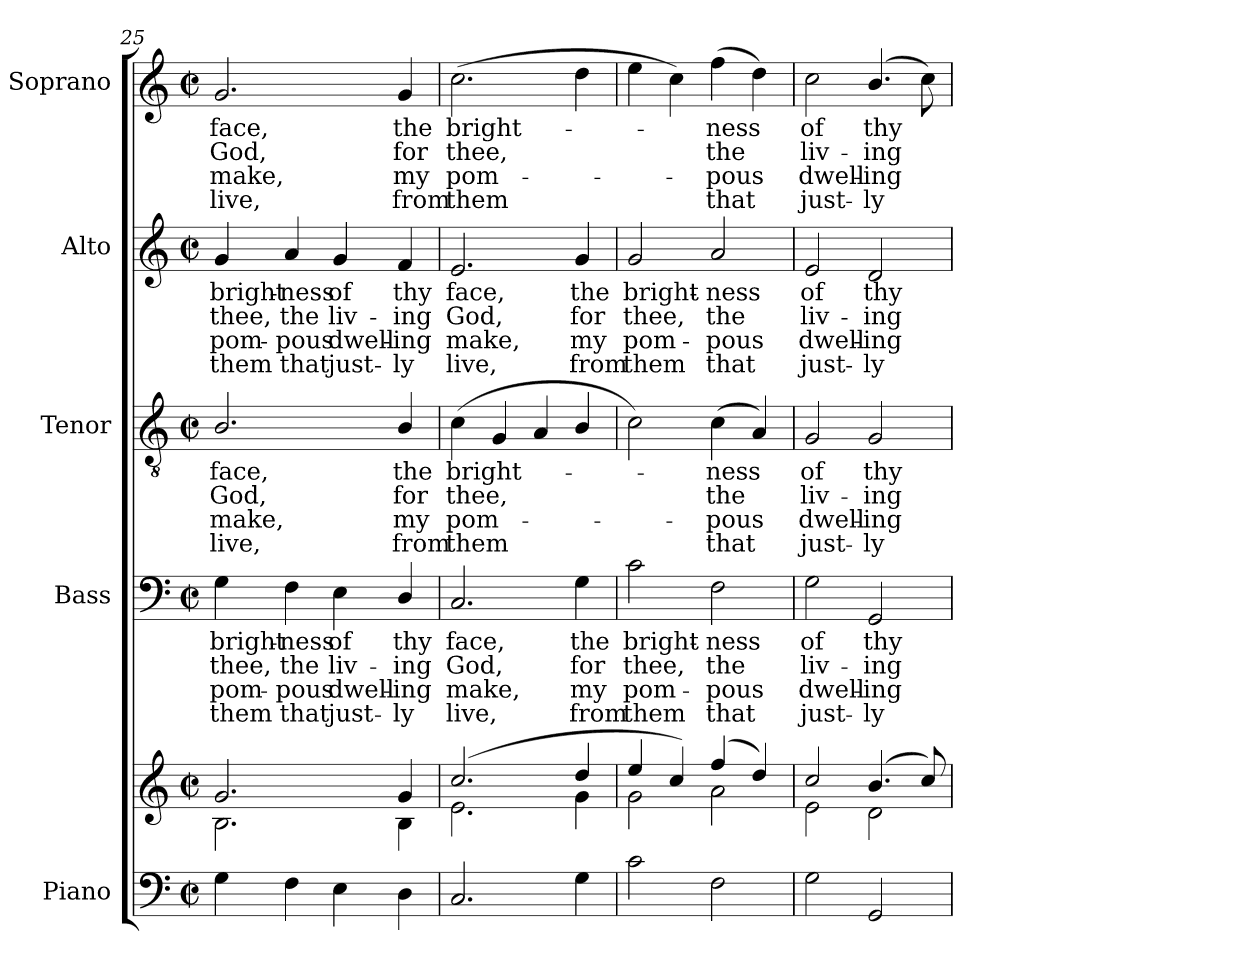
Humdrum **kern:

**kern	**kern	**kern	**text	**text	**text	**text	**kern	**text	**text	**text	**text	**kern	**text	**text	**text	**text	**kern	**text	**text	**text	**text
*part5	*part5	*part4	*part4	*part4	*part4	*part4	*part3	*part3	*part3	*part3	*part3	*part2	*part2	*part2	*part2	*part2	*part1	*part1	*part1	*part1	*part1
*staff6	*staff5	*staff4	*staff4	*staff4	*staff4	*staff4	*staff3	*staff3	*staff3	*staff3	*staff3	*staff2	*staff2	*staff2	*staff2	*staff2	*staff1	*staff1	*staff1	*staff1	*staff1
*I"Piano	*	*I"Bass	*	*	*	*	*I"Tenor	*	*	*	*	*I"Alto	*	*	*	*	*I"Soprano	*	*	*	*
*I'Pno.	*	*I'B.	*	*	*	*	*I'T.	*	*	*	*	*I'A.	*	*	*	*	*I'S.	*	*	*	*
!!LO:PB:g=z
*clefF4	*clefG2	*clefF4	*	*	*	*	*clefGv2	*	*	*	*	*clefG2	*	*	*	*	*clefG2	*	*	*	*
*	*	*	*	*	*	*	*ITrd7c12	*	*	*	*	*	*	*	*	*	*	*	*	*	*
*k[]	*k[]	*k[]	*	*	*	*	*k[]	*	*	*	*	*k[]	*	*	*	*	*k[]	*	*	*	*
*C:	*C:	*C:	*	*	*	*	*C:	*	*	*	*	*C:	*	*	*	*	*C:	*	*	*	*
*M2/2	*M2/2	*M2/2	*	*	*	*	*M2/2	*	*	*	*	*M2/2	*	*	*	*	*M2/2	*	*	*	*
*met(c|)	*met(c|)	*met(c|)	*	*	*	*	*met(c|)	*	*	*	*	*met(c|)	*	*	*	*	*met(c|)	*	*	*	*
=25	=25	=25	=25	=25	=25	=25	=25	=25	=25	=25	=25	=25	=25	=25	=25	=25	=25	=25	=25	=25	=25
*	*^	*	*	*	*	*	*	*	*	*	*	*	*	*	*	*	*	*	*	*	*
!	!	!	!	!LO:LY:b:color=#000000	!LO:LY:b:color=#000000	!LO:LY:b:color=#000000	!LO:LY:b:color=#000000	!	!	!	!	!	!	!	!	!	!	!	!	!	!	!
!	!	!	!	!	!	!	!	!	!LO:LY:b:color=#000000	!LO:LY:b:color=#000000	!LO:LY:b:color=#000000	!LO:LY:b:color=#000000	!	!	!	!	!	!	!	!	!	!
!	!	!	!	!	!	!	!	!	!	!	!	!	!	!LO:LY:b:color=#000000	!LO:LY:b:color=#000000	!LO:LY:b:color=#000000	!LO:LY:b:color=#000000	!	!	!	!	!
!	!	!	!	!	!	!	!	!	!	!	!	!	!	!	!	!	!	!	!LO:LY:b:color=#000000	!LO:LY:b:color=#000000	!LO:LY:b:color=#000000	!LO:LY:b:color=#000000
4Gi\	2.gi/	2.Bi\	4Gi\	bright-	thee,	pom-	-them	2.BBi/	face,	God,	make,	live,	4gi/	bright-	thee,	pom-	-them	2.gi/	face,	God,	make,	live,
!	!	!	!	!LO:LY:b:color=#000000	!LO:LY:b:color=#000000	!LO:LY:b:color=#000000	!LO:LY:b:color=#000000	!	!	!	!	!	!	!	!	!	!	!	!	!	!	!
!	!	!	!	!	!	!	!	!	!	!	!	!	!	!LO:LY:b:color=#000000	!LO:LY:b:color=#000000	!LO:LY:b:color=#000000	!LO:LY:b:color=#000000	!	!	!	!	!
4Fi\	.	.	4Fi\	-ness	the	pous	that	.	.	.	.	.	4ai/	-ness	the	pous	that	.	.	.	.	.
!	!	!	!	!LO:LY:b:color=#000000	!LO:LY:b:color=#000000	!LO:LY:b:color=#000000	!LO:LY:b:color=#000000	!	!	!	!	!	!	!	!	!	!	!	!	!	!	!
!	!	!	!	!	!	!	!	!	!	!	!	!	!	!LO:LY:b:color=#000000	!LO:LY:b:color=#000000	!LO:LY:b:color=#000000	!LO:LY:b:color=#000000	!	!	!	!	!
4Ei\	.	.	4Ei\	of	liv-	dwell-	-just-	.	.	.	.	.	4gi/	of	liv-	dwell-	-just-	.	.	.	.	.
!	!	!	!	!LO:LY:b:color=#000000	!LO:LY:b:color=#000000	!LO:LY:b:color=#000000	!LO:LY:b:color=#000000	!	!	!	!	!	!	!	!	!	!	!	!	!	!	!
!	!	!	!	!	!	!	!	!	!LO:LY:b:color=#000000	!LO:LY:b:color=#000000	!LO:LY:b:color=#000000	!LO:LY:b:color=#000000	!	!	!	!	!	!	!	!	!	!
!	!	!	!	!	!	!	!	!	!	!	!	!	!	!LO:LY:b:color=#000000	!LO:LY:b:color=#000000	!LO:LY:b:color=#000000	!LO:LY:b:color=#000000	!	!	!	!	!
!	!	!	!	!	!	!	!	!	!	!	!	!	!	!	!	!	!	!	!LO:LY:b:color=#000000	!LO:LY:b:color=#000000	!LO:LY:b:color=#000000	!LO:LY:b:color=#000000
4Di\	4gi/	4Bi\	4Di/	thy	-ing	-ing	ly	4BBi/	the	for	my	from	4fi/	thy	-ing	-ing	ly	4gi/	the	for	my	from
=26	=26	=26	=26	=26	=26	=26	=26	=26	=26	=26	=26	=26	=26	=26	=26	=26	=26	=26	=26	=26	=26	=26
!	!	!	!	!LO:LY:b:color=#000000	!LO:LY:b:color=#000000	!LO:LY:b:color=#000000	!LO:LY:b:color=#000000	!	!	!	!	!	!	!	!	!	!	!	!	!	!	!
!	!	!	!	!	!	!	!	!	!LO:LY:b:color=#000000	!LO:LY:b:color=#000000	!LO:LY:b:color=#000000	!LO:LY:b:color=#000000	!	!	!	!	!	!	!	!	!	!
!	!	!	!	!	!	!	!	!	!	!	!	!	!	!LO:LY:b:color=#000000	!LO:LY:b:color=#000000	!LO:LY:b:color=#000000	!LO:LY:b:color=#000000	!	!	!	!	!
!	!	!	!	!	!	!	!	!	!	!	!	!	!	!	!	!	!	!	!LO:LY:b:color=#000000	!LO:LY:b:color=#000000	!LO:LY:b:color=#000000	!LO:LY:b:color=#000000
2.Ci/	(2.cci/	2.ei\	2.Ci/	face,	God,	make,	live,	(4Ci\	bright-	thee,	pom-	-them	2.ei/	face,	God,	make,	live,	(2.cci\	bright-	thee,	pom-	-them
.	.	.	.	.	.	.	.	4GGi/	.	.	.	.	.	.	.	.	.	.	.	.	.	.
.	.	.	.	.	.	.	.	4AAi/	.	.	.	.	.	.	.	.	.	.	.	.	.	.
!	!	!	!	!LO:LY:b:color=#000000	!LO:LY:b:color=#000000	!LO:LY:b:color=#000000	!LO:LY:b:color=#000000	!	!	!	!	!	!	!	!	!	!	!	!	!	!	!
!	!	!	!	!	!	!	!	!	!	!	!	!	!	!LO:LY:b:color=#000000	!LO:LY:b:color=#000000	!LO:LY:b:color=#000000	!LO:LY:b:color=#000000	!	!	!	!	!
4Gi\	4ddi/	4gi\	4Gi\	the	for	my	from	4BBi/	.	.	.	.	4gi/	the	for	my	from	4ddi\	.	.	.	.
=27	=27	=27	=27	=27	=27	=27	=27	=27	=27	=27	=27	=27	=27	=27	=27	=27	=27	=27	=27	=27	=27	=27
!	!	!	!	!LO:LY:b:color=#000000	!LO:LY:b:color=#000000	!LO:LY:b:color=#000000	!LO:LY:b:color=#000000	!	!	!	!	!	!	!	!	!	!	!	!	!	!	!
!	!	!	!	!	!	!	!	!	!	!	!	!	!	!LO:LY:b:color=#000000	!LO:LY:b:color=#000000	!LO:LY:b:color=#000000	!LO:LY:b:color=#000000	!	!	!	!	!
2ci\	4eei/	2gi\	2ci\	bright-	thee,	pom-	-them	2Ci\)	.	.	.	.	2gi/	bright-	thee,	pom-	-them	4eei\	.	.	.	.
.	4cci/)	.	.	.	.	.	.	.	.	.	.	.	.	.	.	.	.	4cci\)	.	.	.	.
!	!	!	!	!LO:LY:b:color=#000000	!LO:LY:b:color=#000000	!LO:LY:b:color=#000000	!LO:LY:b:color=#000000	!	!	!	!	!	!	!	!	!	!	!	!	!	!	!
!	!	!	!	!	!	!	!	!	!LO:LY:b:color=#000000	!LO:LY:b:color=#000000	!LO:LY:b:color=#000000	!LO:LY:b:color=#000000	!	!	!	!	!	!	!	!	!	!
!	!	!	!	!	!	!	!	!	!	!	!	!	!	!LO:LY:b:color=#000000	!LO:LY:b:color=#000000	!LO:LY:b:color=#000000	!LO:LY:b:color=#000000	!	!	!	!	!
!	!	!	!	!	!	!	!	!	!	!	!	!	!	!	!	!	!	!	!LO:LY:b:color=#000000	!LO:LY:b:color=#000000	!LO:LY:b:color=#000000	!LO:LY:b:color=#000000
2Fi\	(4ffi/	2ai\	2Fi\	-ness	the	pous	that	(4Ci\	-ness	the	pous	that	2ai/	-ness	the	pous	that	(4ffi\	-ness	the	pous	that
.	4ddi/)	.	.	.	.	.	.	4AAi/)	.	.	.	.	.	.	.	.	.	4ddi\)	.	.	.	.
=28	=28	=28	=28	=28	=28	=28	=28	=28	=28	=28	=28	=28	=28	=28	=28	=28	=28	=28	=28	=28	=28	=28
!	!	!	!	!LO:LY:b:color=#000000	!LO:LY:b:color=#000000	!LO:LY:b:color=#000000	!LO:LY:b:color=#000000	!	!	!	!	!	!	!	!	!	!	!	!	!	!	!
!	!	!	!	!	!	!	!	!	!LO:LY:b:color=#000000	!LO:LY:b:color=#000000	!LO:LY:b:color=#000000	!LO:LY:b:color=#000000	!	!	!	!	!	!	!	!	!	!
!	!	!	!	!	!	!	!	!	!	!	!	!	!	!LO:LY:b:color=#000000	!LO:LY:b:color=#000000	!LO:LY:b:color=#000000	!LO:LY:b:color=#000000	!	!	!	!	!
!	!	!	!	!	!	!	!	!	!	!	!	!	!	!	!	!	!	!	!LO:LY:b:color=#000000	!LO:LY:b:color=#000000	!LO:LY:b:color=#000000	!LO:LY:b:color=#000000
2Gi\	2cci/	2ei\	2Gi\	of	liv-	dwell-	-just-	2GGi/	of	liv-	dwell-	-just-	2ei/	of	liv-	dwell-	-just-	2cci\	of	liv-	dwell-	-just-
!	!	!	!	!LO:LY:b:color=#000000	!LO:LY:b:color=#000000	!LO:LY:b:color=#000000	!LO:LY:b:color=#000000	!	!	!	!	!	!	!	!	!	!	!	!	!	!	!
!	!	!	!	!	!	!	!	!	!LO:LY:b:color=#000000	!LO:LY:b:color=#000000	!LO:LY:b:color=#000000	!LO:LY:b:color=#000000	!	!	!	!	!	!	!	!	!	!
!	!	!	!	!	!	!	!	!	!	!	!	!	!	!LO:LY:b:color=#000000	!LO:LY:b:color=#000000	!LO:LY:b:color=#000000	!LO:LY:b:color=#000000	!	!	!	!	!
!	!	!	!	!	!	!	!	!	!	!	!	!	!	!	!	!	!	!	!LO:LY:b:color=#000000	!LO:LY:b:color=#000000	!LO:LY:b:color=#000000	!LO:LY:b:color=#000000
2GGi/	(4.bi/	2di\	2GGi/	thy	-ing	-ing	ly	2GGi/	thy	-ing	-ing	ly	2di/	thy	-ing	-ing	ly	(4.bi/	thy	-ing	-ing	ly
.	8cci/)	.	.	.	.	.	.	.	.	.	.	.	.	.	.	.	.	8cci\)	.	.	.	.
*	*v	*v	*	*	*	*	*	*	*	*	*	*	*	*	*	*	*	*	*	*	*	*
=	=	=	=	=	=	=	=	=	=	=	=	=	=	=	=	=	=	=	=	=	=
*-	*-	*-	*-	*-	*-	*-	*-	*-	*-	*-	*-	*-	*-	*-	*-	*-	*-	*-	*-	*-	*-
